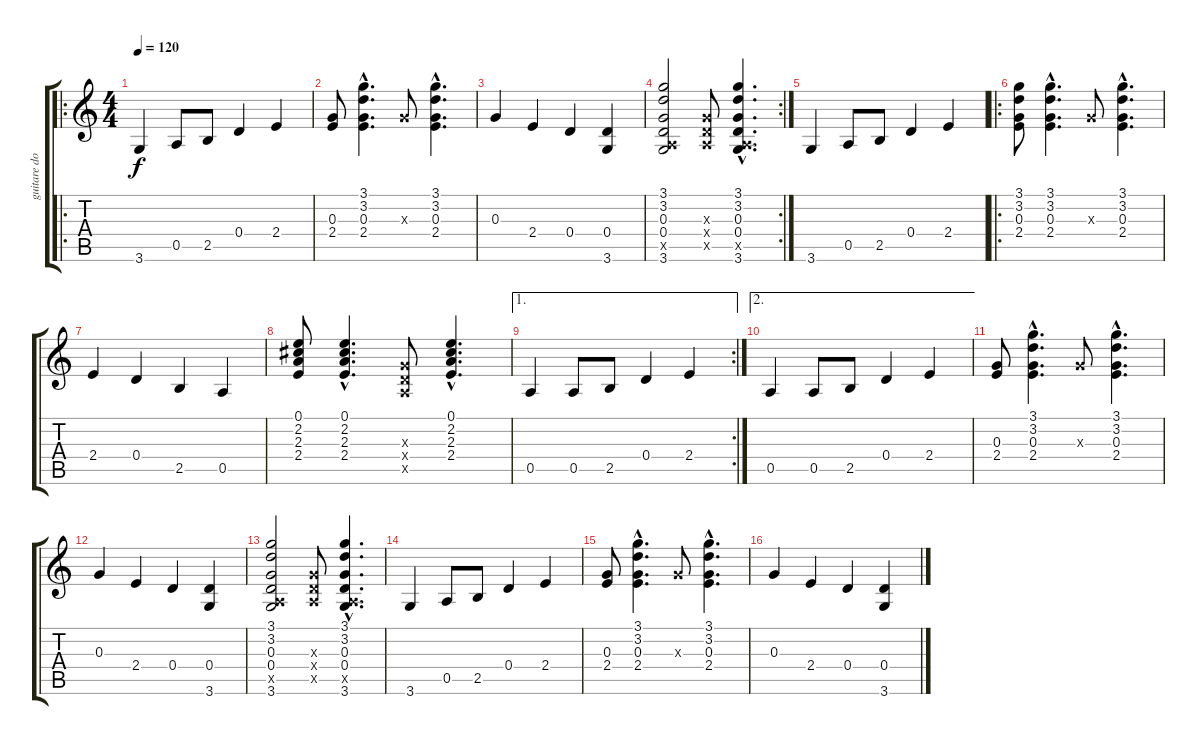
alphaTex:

\track ("guitare doublee pour effet 12 cordes" "guitare do") {instrument acousticguitarsteel}
\staff {score tabs}
\tuning (E4 B3 G3 D3 A2 E2) {hide}
\ro
\ts (4 4)
\tempo 120
\clef g2
\ks c
3.6.4{dy f instrument acousticguitarsteel} 0.5.8 2.5.8 0.4.4 2.4.4 |
(0.3 2.4).8 (3.1{hac} 3.2{hac} 0.3{hac} 2.4{hac}).4{d} 0.3{x}.8 (3.1{hac} 3.2{hac} 0.3{hac} 2.4{hac}).4{d} |
0.3.4 2.4.4 0.4.4 (0.4 3.6).4 |
\rc 2
(3.1 3.2 0.3 0.4 0.5{x} 3.6).2 (0.3{x} 0.4{x} 0.5{x}).8 (3.1{hac} 3.2{hac} 0.3{hac} 0.4{hac} 0.5{hac x} 3.6{hac}).4{d} |
3.6.4 0.5.8 2.5.8 0.4.4 2.4.4 |
\ro
(3.1 3.2 0.3 2.4).8 (3.1{hac} 3.2{hac} 0.3{hac} 2.4{hac}).4{d} 0.3{x}.8 (3.1{hac} 3.2{hac} 0.3{hac} 2.4{hac}).4{d} |
2.4.4 0.4.4 2.5.4 0.5.4 |
(0.1 2.2 2.3 2.4).8 (0.1{hac} 2.2{hac} 2.3{hac} 2.4{hac}).4{d} (0.3{x} 0.4{x} 0.5{x}).8 (0.1{hac} 2.2{hac} 2.3{hac} 2.4{hac}).4{d} |
\ae 1
\rc 2
0.5.4 0.5.8 2.5.8 0.4.4 2.4.4 |
\ae 2
0.5.4 0.5.8 2.5.8 0.4.4 2.4.4 |
(0.3 2.4).8 (3.1{hac} 3.2{hac} 0.3{hac} 2.4{hac}).4{d} 0.3{x}.8 (3.1{hac} 3.2{hac} 0.3{hac} 2.4{hac}).4{d} |
0.3.4 2.4.4 0.4.4 (0.4 3.6).4 |
(3.1 3.2 0.3 0.4 0.5{x} 3.6).2 (0.3{x} 0.4{x} 0.5{x}).8 (3.1{hac} 3.2{hac} 0.3{hac} 0.4{hac} 0.5{hac x} 3.6{hac}).4{d} |
3.6.4 0.5.8 2.5.8 0.4.4 2.4.4 |
(0.3 2.4).8 (3.1{hac} 3.2{hac} 0.3{hac} 2.4{hac}).4{d} 0.3{x}.8 (3.1{hac} 3.2{hac} 0.3{hac} 2.4{hac}).4{d} |
0.3.4 2.4.4 0.4.4 (0.4 3.6).4
